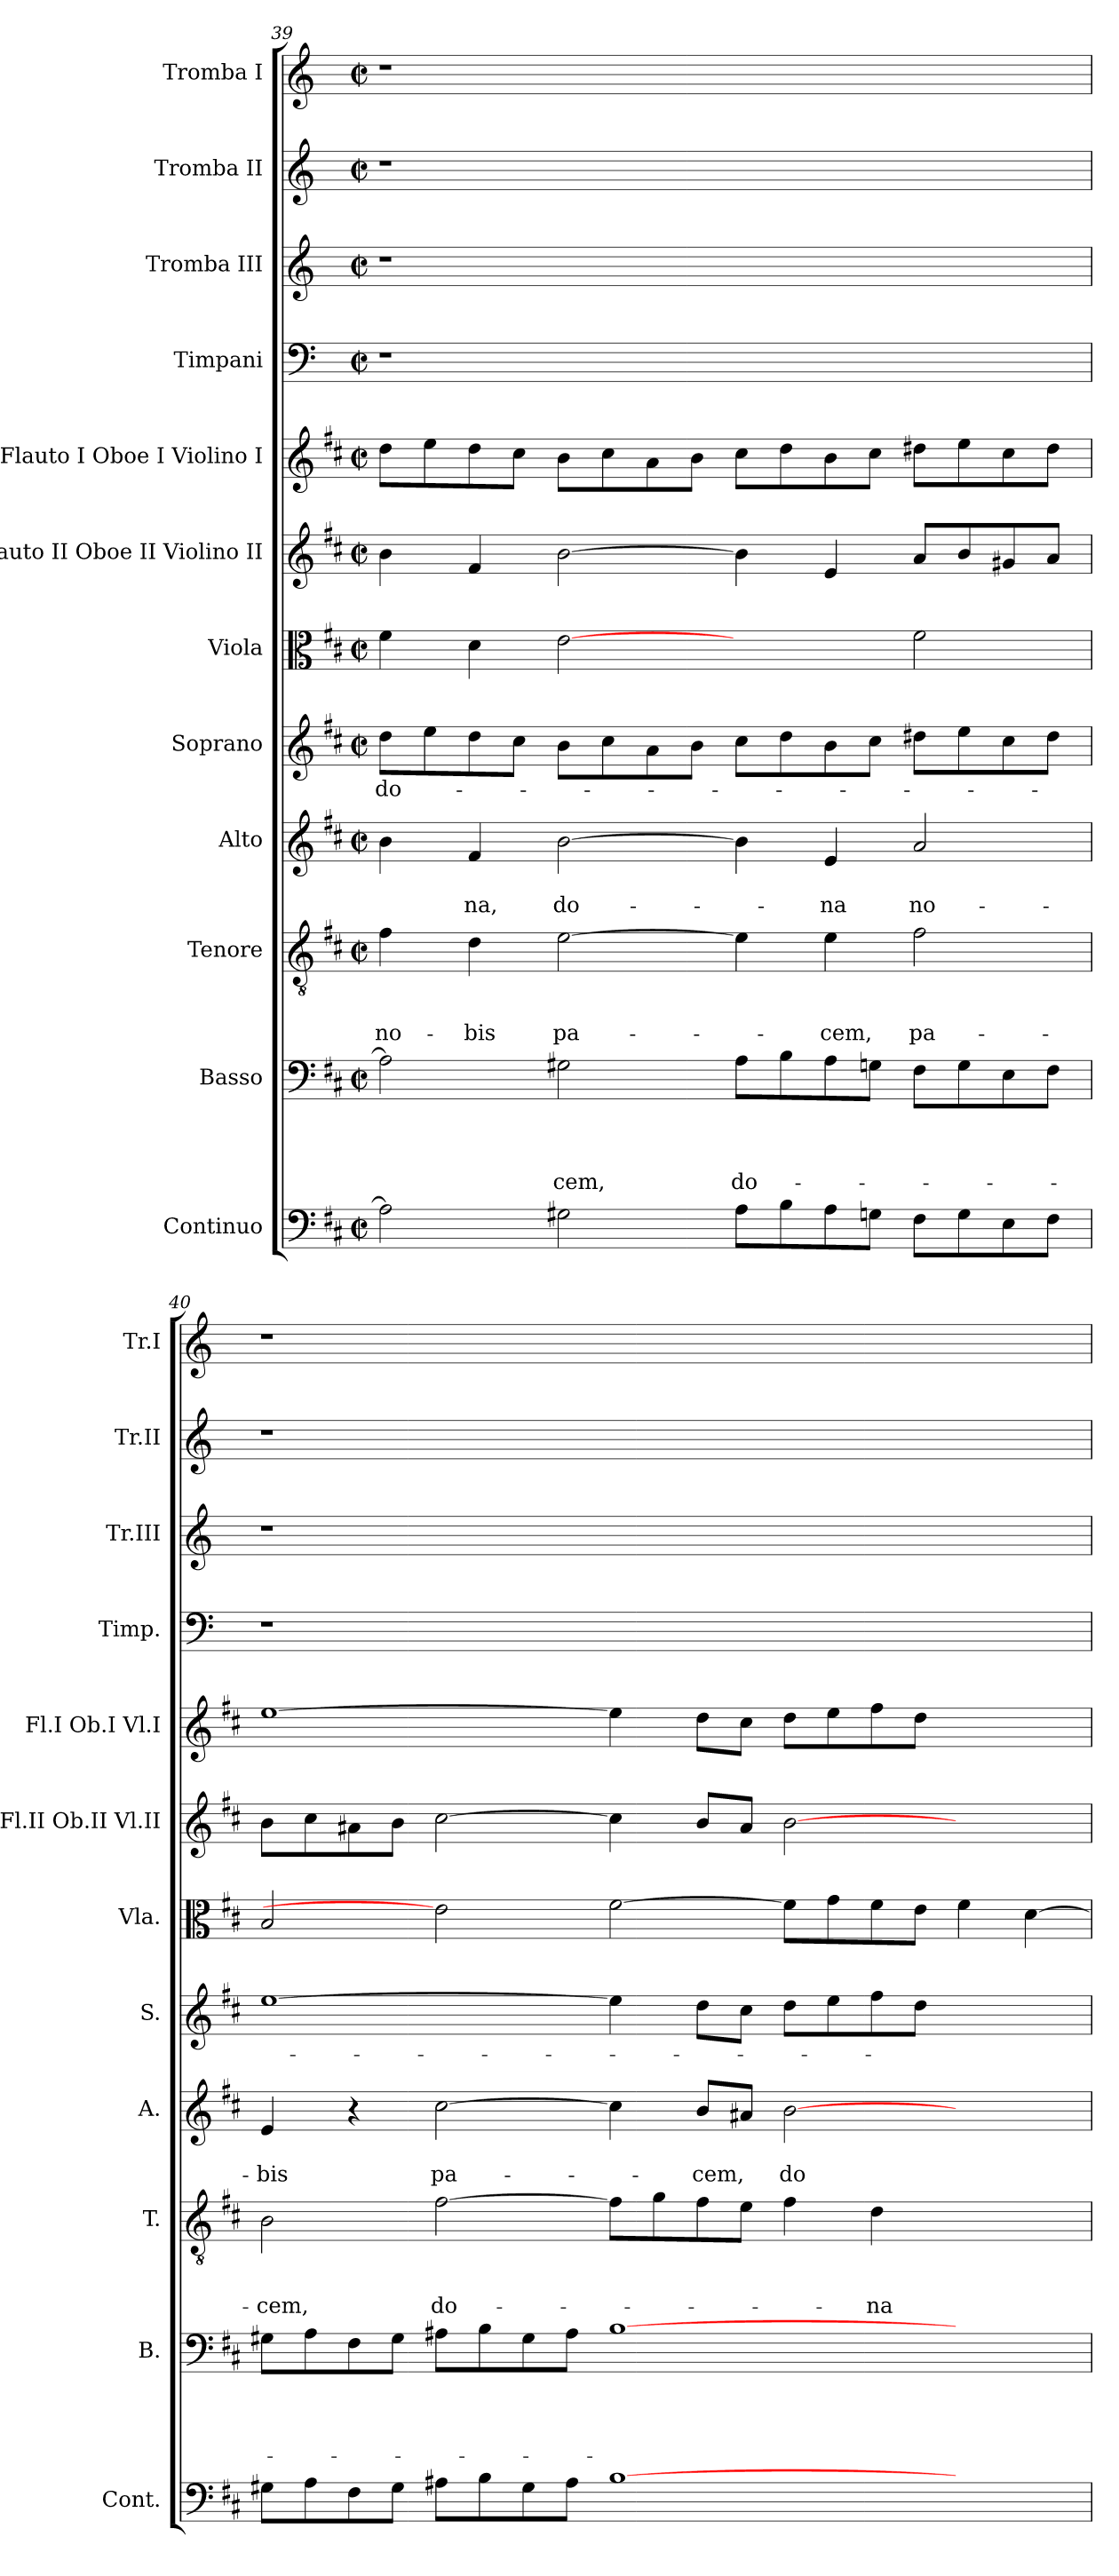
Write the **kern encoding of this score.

**kern	**kern	**text	**text	**text	**text	**kern	**text	**text	**text	**kern	**text	**text	**kern	**text	**kern	**kern	**kern	**kern	**kern	**kern	**kern
*part12	*part11	*part11	*part11	*part11	*part11	*part10	*part10	*part10	*part10	*part9	*part9	*part9	*part8	*part8	*part7	*part6	*part5	*part4	*part3	*part2	*part1
*staff12	*staff11	*staff11	*staff11	*staff11	*staff11	*staff10	*staff10	*staff10	*staff10	*staff9	*staff9	*staff9	*staff8	*staff8	*staff7	*staff6	*staff5	*staff4	*staff3	*staff2	*staff1
*I"Continuo	*I"Basso	*	*	*	*	*I"Tenore	*	*	*	*I"Alto	*	*	*I"Soprano	*	*I"Viola	*I"Flauto II Oboe II Violino II	*I"Flauto I Oboe I Violino I	*I"Timpani	*I"Tromba III	*I"Tromba II	*I"Tromba I
*I'Cont.	*I'B.	*	*	*	*	*I'T.	*	*	*	*I'A.	*	*	*I'S.	*	*I'Vla.	*I'Fl.II Ob.II Vl.II	*I'Fl.I Ob.I Vl.I	*I'Timp.	*I'Tr.III	*I'Tr.II	*I'Tr.I
!!LO:PB:g=z
*clefF4	*clefF4	*	*	*	*	*clefGv2	*	*	*	*clefG2	*	*	*clefG2	*	*clefC3	*clefG2	*clefG2	*clefF4	*clefG2	*clefG2	*clefG2
*	*	*	*	*	*	*	*	*	*	*	*	*	*	*	*	*	*	*ITrd-1c-2	*ITrd-1c-2	*ITrd-1c-2	*ITrd-1c-2
*k[f#c#]	*k[f#c#]	*	*	*	*	*k[f#c#]	*	*	*	*k[f#c#]	*	*	*k[f#c#]	*	*k[f#c#]	*k[f#c#]	*k[f#c#]	*k[f#c#]	*k[f#c#]	*k[f#c#]	*k[f#c#]
*D:	*D:	*	*	*	*	*D:	*	*	*	*D:	*	*	*D:	*	*D:	*D:	*D:	*D:	*D:	*D:	*D:
*M2/2	*M2/2	*	*	*	*	*M2/2	*	*	*	*M2/2	*	*	*M2/2	*	*M2/2	*M2/2	*M2/2	*M2/2	*M2/2	*M2/2	*M2/2
*met(c|)	*met(c|)	*	*	*	*	*met(c|)	*	*	*	*met(c|)	*	*	*met(c|)	*	*met(c|)	*met(c|)	*met(c|)	*met(c|)	*met(c|)	*met(c|)	*met(c|)
=39	=39	=39	=39	=39	=39	=39	=39	=39	=39	=39	=39	=39	=39	=39	=39	=39	=39	=39	=39	=39	=39
!	!	!	!	!	!	!	!	!	!LO:LY:b	!	!	!	!	!LO:LY:b	!	!	!	!	!	!	!
2A\]	2A\]	.	.	.	.	4f#\	.	.	no-	4b\	.	.	8dd\L	do-	4f#\	4b\	8dd\L	1r	1r	1r	1r
.	.	.	.	.	.	.	.	.	.	.	.	.	8ee\	.	.	.	8ee\	.	.	.	.
!	!	!	!	!	!	!	!	!	!LO:LY:b	!	!	!LO:LY:b	!	!	!	!	!	!	!	!	!
.	.	.	.	.	.	4d\	.	.	-bis	4f#/	.	-na,	8dd\	.	4d\	4f#/	8dd\	.	.	.	.
.	.	.	.	.	.	.	.	.	.	.	.	.	8cc#\J	.	.	.	8cc#\J	.	.	.	.
!	!	!	!	!	!LO:LY:b	!	!	!	!LO:LY:b	!	!	!LO:LY:b	!	!	!	!	!	!	!	!	!
2G#X\	2G#X\	.	.	.	-cem,	[2e\	.	.	pa-	[2b\	.	do-	8b\L	.	[2e	[2b\	8b\L	.	.	.	.
.	.	.	.	.	.	.	.	.	.	.	.	.	8cc#\	.	.	.	8cc#\	.	.	.	.
.	.	.	.	.	.	.	.	.	.	.	.	.	8a\	.	.	.	8a\	.	.	.	.
.	.	.	.	.	.	.	.	.	.	.	.	.	8b\J	.	.	.	8b\J	.	.	.	.
!	!	!	!	!	!LO:LY:b	!	!	!	!	!	!	!	!	!	!	!	!	!	!	!	!
8A\L	8A\L	.	.	.	do-	4e\]	.	.	.	4b\]	.	.	8cc#\L	.	2ryy	4b\]	8cc#\L	1ryy	1ryy	1ryy	1ryy
8B\	8B\	.	.	.	.	.	.	.	.	.	.	.	8dd\	.	.	.	8dd\	.	.	.	.
!	!	!	!	!	!	!	!	!	!LO:LY:b	!	!	!LO:LY:b	!	!	!	!	!	!	!	!	!
8A\	8A\	.	.	.	.	4e\	.	.	-cem,	4e/	.	-na	8b\	.	.	4e/	8b\	.	.	.	.
8Gn\J	8Gn\J	.	.	.	.	.	.	.	.	.	.	.	8cc#\J	.	.	.	8cc#\J	.	.	.	.
!	!	!	!	!	!	!	!	!	!LO:LY:b	!	!	!LO:LY:b	!	!	!	!	!	!	!	!	!
8F#\L	8F#\L	.	.	.	.	2f#\	.	.	pa-	2a/	.	no-	8dd#X\L	.	2f#\	8a/L	8dd#X\L	.	.	.	.
8G\	8G\	.	.	.	.	.	.	.	.	.	.	.	8ee\	.	.	8b/	8ee\	.	.	.	.
8E\	8E\	.	.	.	.	.	.	.	.	.	.	.	8cc#\	.	.	8g#X/	8cc#\	.	.	.	.
8F#\J	8F#\J	.	.	.	.	.	.	.	.	.	.	.	8dd#\J	.	.	8a/J	8dd#\J	.	.	.	.
=40	=40	=40	=40	=40	=40	=40	=40	=40	=40	=40	=40	=40	=40	=40	=40	=40	=40	=40	=40	=40	=40
!	!	!	!	!	!	!	!	!	!LO:LY:b	!	!	!LO:LY:b	!	!	!	!	!	!	!	!	!
8G#X\L	8G#X\L	.	.	.	.	2B\	.	.	-cem,	4e/	.	-bis	[1ee	.	2B/	8b\L	[1ee	1r	1r	1r	1r
8A\	8A\	.	.	.	.	.	.	.	.	.	.	.	.	.	.	8cc#\	.	.	.	.	.
8F#\	8F#\	.	.	.	.	.	.	.	.	4r	.	.	.	.	.	8a#X\	.	.	.	.	.
8G#\J	8G#\J	.	.	.	.	.	.	.	.	.	.	.	.	.	.	8b\J	.	.	.	.	.
!	!	!	!	!	!	!	!	!	!LO:LY:b	!	!	!LO:LY:b	!	!	!	!	!	!	!	!	!
8A#X\L	8A#X\L	.	.	.	.	[2f#\	.	.	do-	[2cc#\	.	pa-	.	.	2e]	[2cc#\	.	.	.	.	.
8B\	8B\	.	.	.	.	.	.	.	.	.	.	.	.	.	.	.	.	.	.	.	.
8G#\	8G#\	.	.	.	.	.	.	.	.	.	.	.	.	.	.	.	.	.	.	.	.
8A#\J	8A#\J	.	.	.	.	.	.	.	.	.	.	.	.	.	.	.	.	.	.	.	.
[1B	[1B	.	.	.	.	8f#\L]	.	.	.	4cc#\]	.	.	4ee\]	.	[2f#\	4cc#\]	4ee\]	1.ryy	1.ryy	1.ryy	1.ryy
.	.	.	.	.	.	8g\	.	.	.	.	.	.	.	.	.	.	.	.	.	.	.
!	!	!	!	!	!	!	!	!	!	!	!	!LO:LY:b	!	!	!	!	!	!	!	!	!
.	.	.	.	.	.	8f#\	.	.	.	8b/L	.	-cem,	8dd\L	.	.	8b/L	8dd\L	.	.	.	.
.	.	.	.	.	.	8e\J	.	.	.	8a#X/J	.	.	8cc#\J	.	.	8a#/J	8cc#\J	.	.	.	.
!	!	!	!	!	!	!	!	!	!	!	!	!LO:LY:b	!	!	!	!	!	!	!	!	!
.	.	.	.	.	.	4f#\	.	.	.	[2b\	.	do-	8dd\L	.	8f#\L]	[2b\	8dd\L	.	.	.	.
.	.	.	.	.	.	.	.	.	.	.	.	.	8ee\	.	8g\	.	8ee\	.	.	.	.
!	!	!	!	!	!	!	!	!	!LO:LY:b	!	!	!	!	!	!	!	!	!	!	!	!
.	.	.	.	.	.	4d\	.	.	-na	.	.	.	8ff#\	.	8f#\	.	8ff#\	.	.	.	.
.	.	.	.	.	.	.	.	.	.	.	.	.	8dd\J	.	8e\J	.	8dd\J	.	.	.	.
2ryy	2ryy	.	.	.	.	2ryy	.	.	.	2ryy	.	.	2ryy	.	4f#\	2ryy	2ryy	.	.	.	.
.	.	.	.	.	.	.	.	.	.	.	.	.	.	.	[4d\	.	.	.	.	.	.
=	=	=	=	=	=	=	=	=	=	=	=	=	=	=	=	=	=	=	=	=	=
*-	*-	*-	*-	*-	*-	*-	*-	*-	*-	*-	*-	*-	*-	*-	*-	*-	*-	*-	*-	*-	*-
